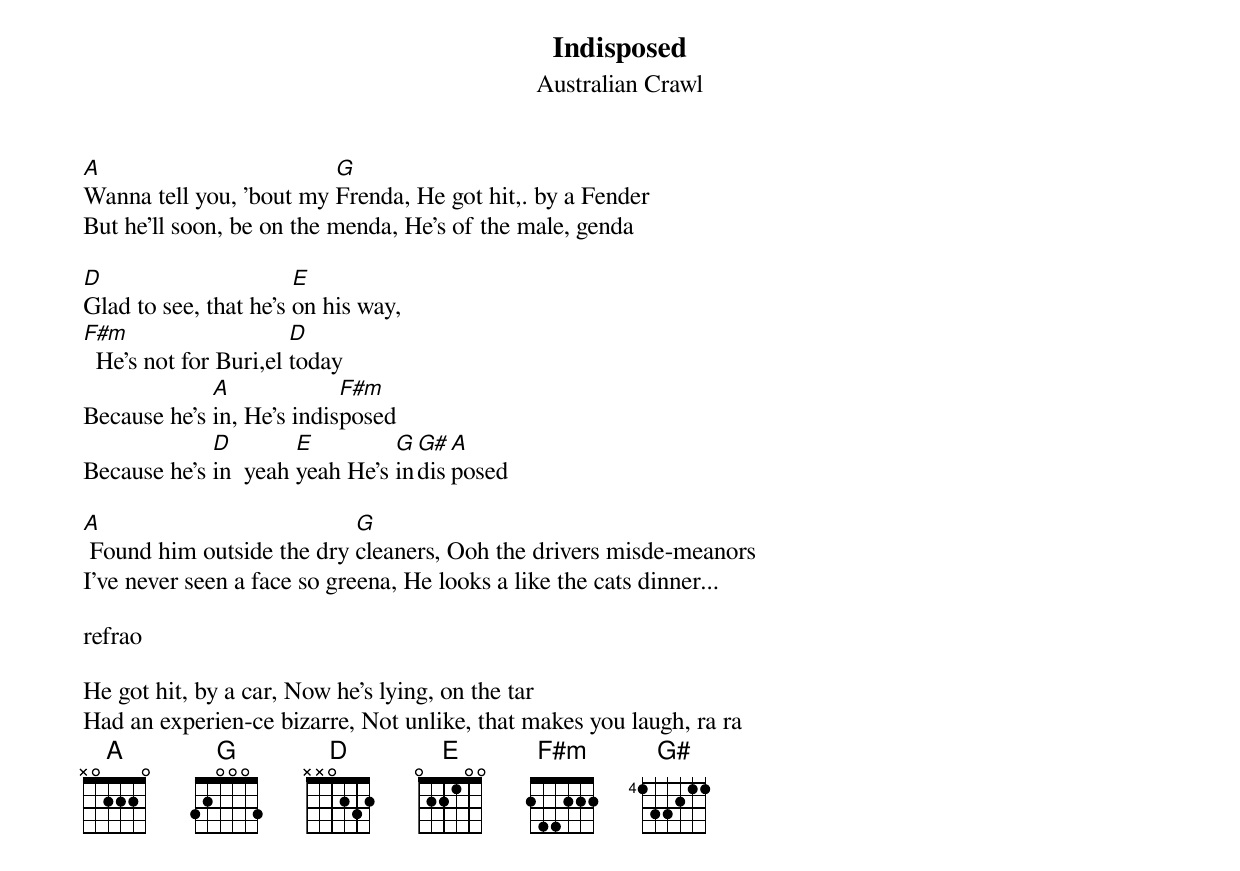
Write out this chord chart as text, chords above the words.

Indisposed
Australian Crawl

A                        G
Wanna tell you, 'bout my Frenda, He got hit,. by a Fender
But he'll soon, be on the menda, He's of the male, genda

D                      E
Glad to see, that he's on his way,
F#m                    D
  He's not for Buri,el today
             A             F#m
Because he's in, He's indisposed
             D        E         G G# A
Because he's in  yeah yeah He's indisposed

A                          G
 Found him outside the dry cleaners, Ooh the drivers misde-meanors
I've never seen a face so greena, He looks a like the cats dinner...

refrao

He got hit, by a car, Now he's lying, on the tar
Had an experien-ce bizarre, Not unlike, that makes you laugh, ra ra
